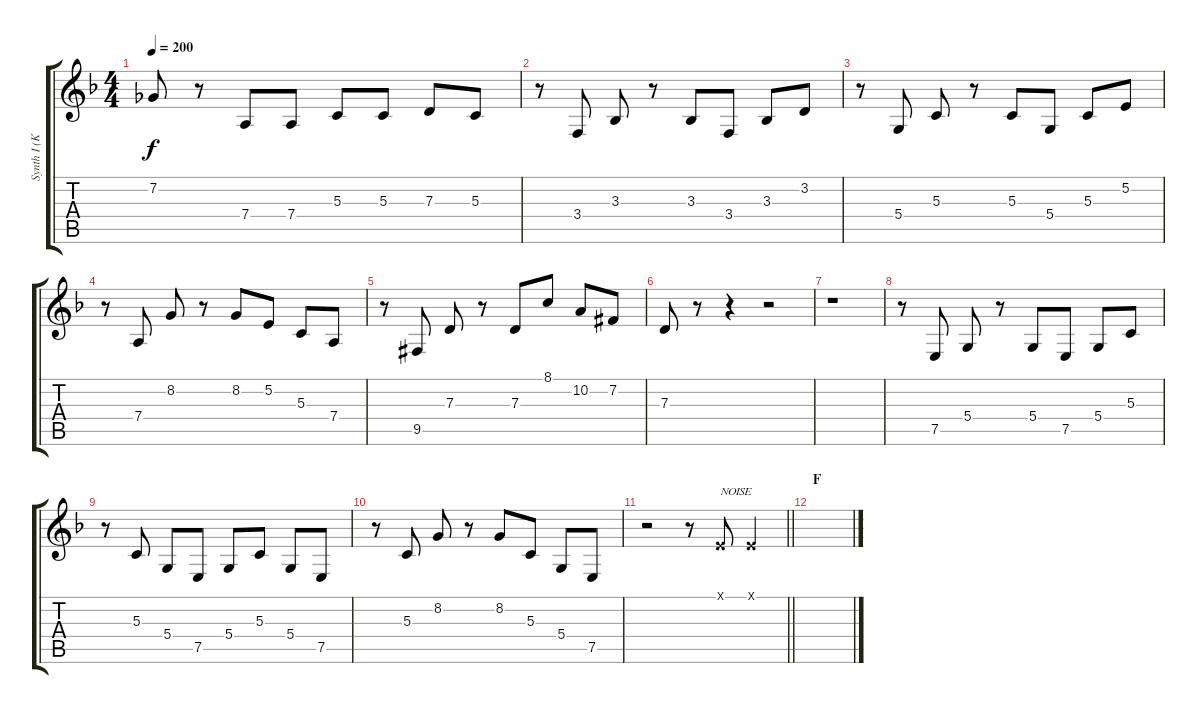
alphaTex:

\track ("Synth I (Kotobuki Tsumugi)" "Synth I (K") {instrument lead1square}
\staff {score tabs}
\tuning (E4 B3 G3 D3 A2 E2) {hide}
\ts (4 4)
\tempo 200
\clef g2
\ks f
7.2.8{dy f} r.8 7.4.8 7.4.8 5.3.8 5.3.8 7.3.8 5.3.8 |
r.8 3.4.8 3.3.8 r.8 3.3.8 3.4.8 3.3.8 3.2.8 |
r.8 5.4.8 5.3.8 r.8 5.3.8 5.4.8 5.3.8 5.2.8 |
r.8 7.4.8 8.2.8 r.8 8.2.8 5.2.8 5.3.8 7.4.8 |
r.8 9.5{acc #}.8 7.3.8 r.8 7.3.8 8.1.8 10.2.8 7.2{acc #}.8 |
7.3.8 r.8 r.4 r.2 |
r.1 |
r.8 7.5.8 5.4.8 r.8 5.4.8 7.5.8 5.4.8 5.3.8 |
r.8 5.3.8 5.4.8 7.5.8 5.4.8 5.3.8 5.4.8 7.5.8 |
r.8 5.3.8 8.2.8 r.8 8.2.8 5.3.8 5.4.8 7.5.8 |
\barLineRight lightlight
r.2 r.8 0.1{x}.8{txt "NOISE"} 0.1{x}.4 |
\section ("" "F")
